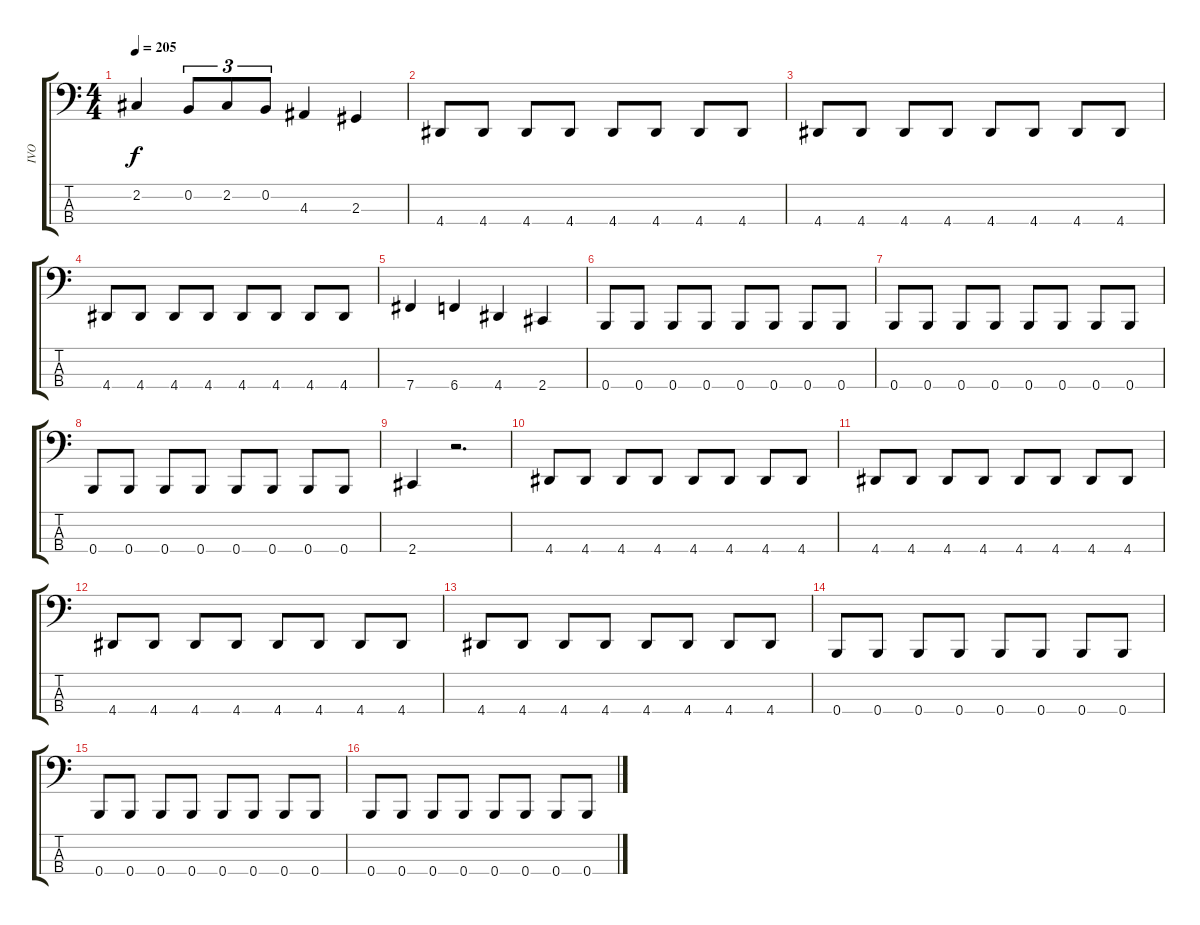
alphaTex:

\track ("IVO" "IVO") {instrument electricbasspick}
\staff {score tabs}
\tuning (E2 B1 Gb1 B0) {hide}
\ts (4 4)
\tempo 205
\clef f4
\ks c
2.2.4{dy f} 0.2.8{tu (3 2)} 2.2.8{tu (3 2)} 0.2.8{tu (3 2)} 4.3.4 2.3.4 |
4.4.8 4.4.8 4.4.8 4.4.8 4.4.8 4.4.8 4.4.8 4.4.8 |
4.4.8 4.4.8 4.4.8 4.4.8 4.4.8 4.4.8 4.4.8 4.4.8 |
4.4.8 4.4.8 4.4.8 4.4.8 4.4.8 4.4.8 4.4.8 4.4.8 |
7.4.4 6.4.4 4.4.4 2.4.4 |
0.4.8 0.4.8 0.4.8 0.4.8 0.4.8 0.4.8 0.4.8 0.4.8 |
0.4.8 0.4.8 0.4.8 0.4.8 0.4.8 0.4.8 0.4.8 0.4.8 |
0.4.8 0.4.8 0.4.8 0.4.8 0.4.8 0.4.8 0.4.8 0.4.8 |
2.4.4 r.2{d} |
4.4.8 4.4.8 4.4.8 4.4.8 4.4.8 4.4.8 4.4.8 4.4.8 |
4.4.8 4.4.8 4.4.8 4.4.8 4.4.8 4.4.8 4.4.8 4.4.8 |
4.4.8 4.4.8 4.4.8 4.4.8 4.4.8 4.4.8 4.4.8 4.4.8 |
4.4.8 4.4.8 4.4.8 4.4.8 4.4.8 4.4.8 4.4.8 4.4.8 |
0.4.8 0.4.8 0.4.8 0.4.8 0.4.8 0.4.8 0.4.8 0.4.8 |
0.4.8 0.4.8 0.4.8 0.4.8 0.4.8 0.4.8 0.4.8 0.4.8 |
0.4.8 0.4.8 0.4.8 0.4.8 0.4.8 0.4.8 0.4.8 0.4.8
